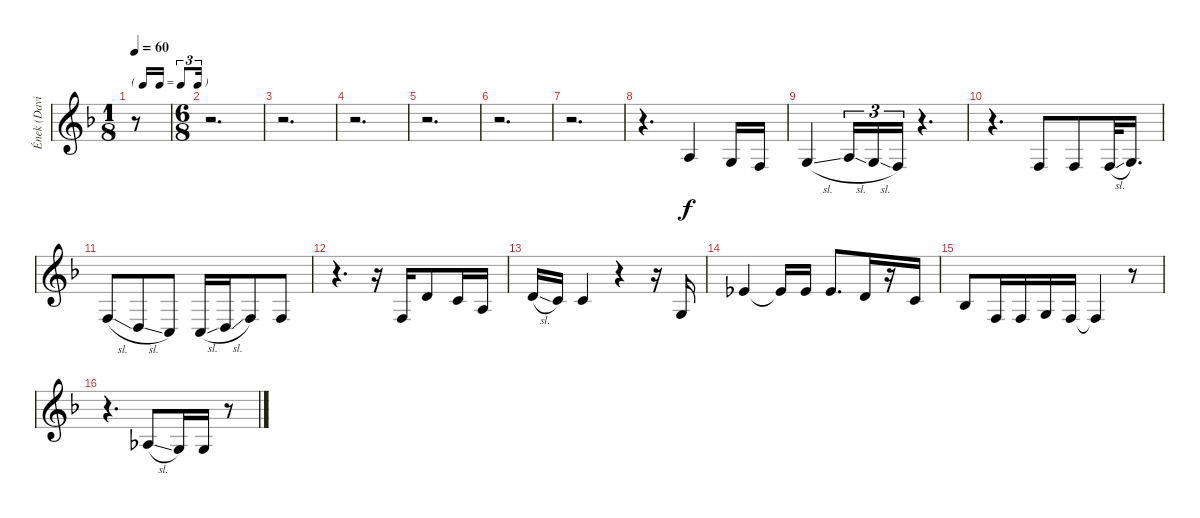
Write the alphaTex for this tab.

\track ("Ének (David Coverdale)" "Ének (Davi") {instrument baritonesax}
\staff {score}
\tuning (E4 B3 G3 D3 A2 E2) {hide}
\ts (1 8)
\tf triplet16th
\tempo 60
\clef g2
\ks f
r.8{dy f instrument baritonesax} |
\ts (6 8)
r.2{d} |
r.2{d} |
r.2{d} |
r.2{d} |
r.2{d} |
r.2{d} |
r.4{d} 2.3.4 0.3.16 3.4.16 |
5.4{sl}.4 7.4{sl}.16{tu (3 2)} 5.4{sl}.16{tu (3 2)} 3.4.16{tu (3 2)} r.4{d} |
r.4{d} 3.4.8 3.4.8 3.4{sl}.32 5.4.16{d} |
8.5{sl}.8 5.5{sl}.8 3.5.8 3.5{sl}.16 5.5{sl}.16 8.5.8 8.5.8 |
r.4{d} r.16 3.4.16 3.2.8 1.2.16 2.3.16 |
3.2{sl}.16 1.2.16 1.2.4 r.4 r.16 0.3.16 |
4.2.4 4.2{t}.16 4.2.16 4.2.8{d} 3.2.16 r.16 1.2.16 |
3.3.8 3.4.16 3.4.16 0.3.16 3.4.16 3.4{t}.4 r.8 |
r.4{d} 1.3{sl}.8 0.3.16 0.3.16 r.8
